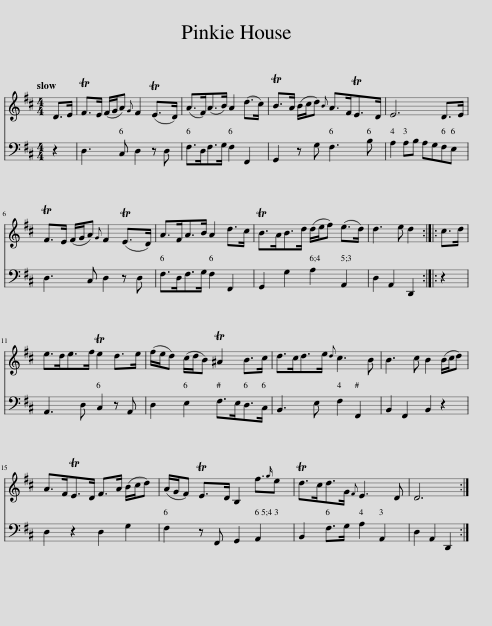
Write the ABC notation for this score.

X:1
%%score 1 2
L:1/8
Q:1/4=120
M:4/4
I:linebreak $
K:D
V:1 treble
V:2 bass
V:1
 D>E | TF>E (F/G/A){G} F2 (TE>D) | (A>F)(A>B) A2 (d>c) | TB>A (B/c/d){B} A>FTE>D | E6 D>E |$ %5
 TF>E (F/G/A){G} F2 (TE>D) | A>FA>B A2 d>c | TB>AB>d (d/e/f) (e>d) | d3 e d2 :: c>d |$ %10
 e>de>f Te2 d>e | (f/e/d) (c/d/B) T^A2 B>c | d>cd>e{d} c3 B | B3 c B2 (B/c/d) |$ A>FTE>D F>A (B/c/d) | %15
 (A/G/F) TE>D B,2 f3/2{g}e | Td>cd>G{F} E3 D | D6 :| %18
V:2
 z2 | D,3 C, D,2 z D, | F,>D,F,>G, F,2 F,,2 | G,,2 z G, F,3 B, | A,2 A,B, A,G,F,E, |$ %5
 D,3 C, D,2 z D, | F,>D,F,>G, F,2 F,,2 | G,,2 G,2 A,2 A,,2 | D,2 A,,2 D,,2 :: z2 |$ %10
 A,,3 D, C,2 z A,, | D,2 E,2 F,>E,D,>C, | B,,3 E, F,2 F,,2 | B,,2 F,,2 B,,2 z2 |$ D,2 z2 D,2 G,2 | %15
 F,2 z F,, G,,2 A,,2 x/ | B,,2 F,>G, A,2 A,,2 | D,2 A,,2 D,,2 :| %18
